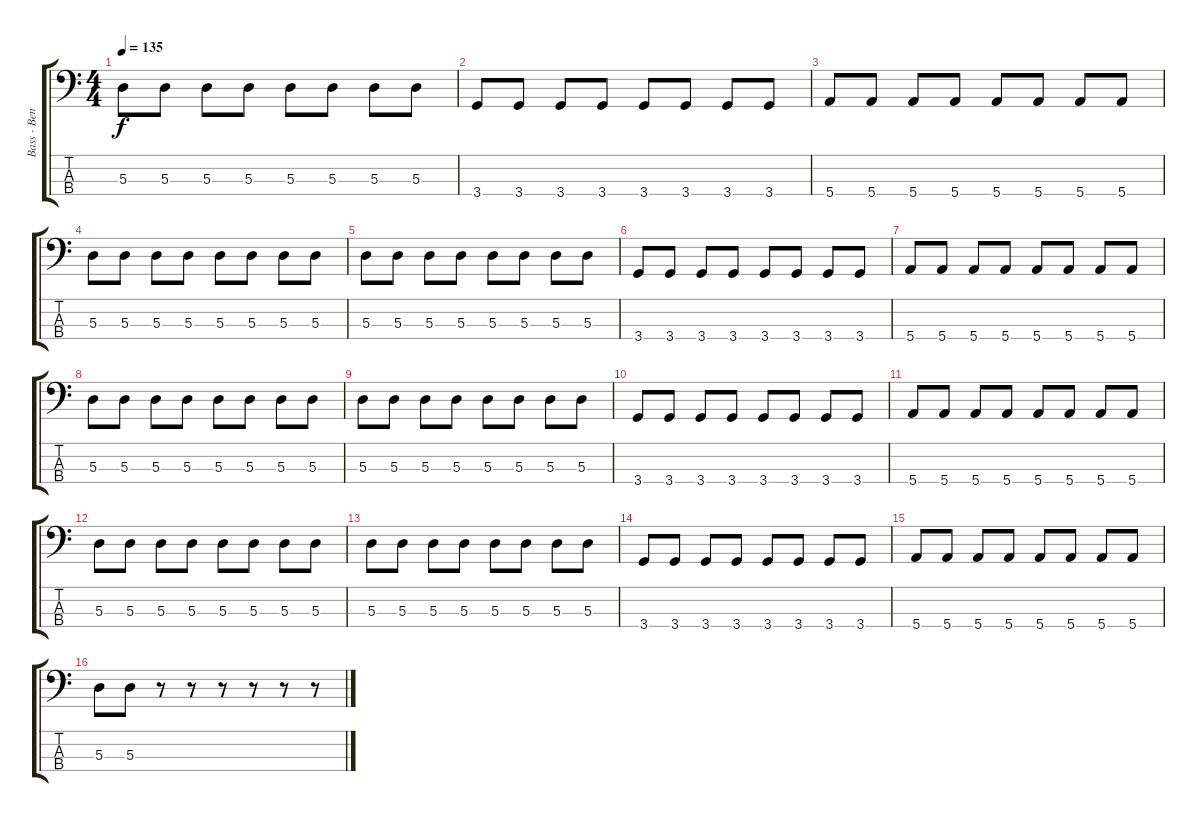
\track ("Bass - Ben Osmodson" "Bass - Ben") {instrument electricbassfinger}
\staff {score tabs}
\tuning (G2 D2 A1 E1) {hide}
\ts (4 4)
\tempo 135
\clef f4
\ks c
5.3.8{dy f} 5.3.8 5.3.8 5.3.8 5.3.8 5.3.8 5.3.8 5.3.8 |
3.4.8 3.4.8 3.4.8 3.4.8 3.4.8 3.4.8 3.4.8 3.4.8 |
5.4.8 5.4.8 5.4.8 5.4.8 5.4.8 5.4.8 5.4.8 5.4.8 |
5.3.8 5.3.8 5.3.8 5.3.8 5.3.8 5.3.8 5.3.8 5.3.8 |
5.3.8 5.3.8 5.3.8 5.3.8 5.3.8 5.3.8 5.3.8 5.3.8 |
3.4.8 3.4.8 3.4.8 3.4.8 3.4.8 3.4.8 3.4.8 3.4.8 |
5.4.8 5.4.8 5.4.8 5.4.8 5.4.8 5.4.8 5.4.8 5.4.8 |
5.3.8 5.3.8 5.3.8 5.3.8 5.3.8 5.3.8 5.3.8 5.3.8 |
5.3.8 5.3.8 5.3.8 5.3.8 5.3.8 5.3.8 5.3.8 5.3.8 |
3.4.8 3.4.8 3.4.8 3.4.8 3.4.8 3.4.8 3.4.8 3.4.8 |
5.4.8 5.4.8 5.4.8 5.4.8 5.4.8 5.4.8 5.4.8 5.4.8 |
5.3.8 5.3.8 5.3.8 5.3.8 5.3.8 5.3.8 5.3.8 5.3.8 |
5.3.8 5.3.8 5.3.8 5.3.8 5.3.8 5.3.8 5.3.8 5.3.8 |
3.4.8 3.4.8 3.4.8 3.4.8 3.4.8 3.4.8 3.4.8 3.4.8 |
5.4.8 5.4.8 5.4.8 5.4.8 5.4.8 5.4.8 5.4.8 5.4.8 |
5.3.8 5.3.8 r.8 r.8 r.8 r.8 r.8 r.8
